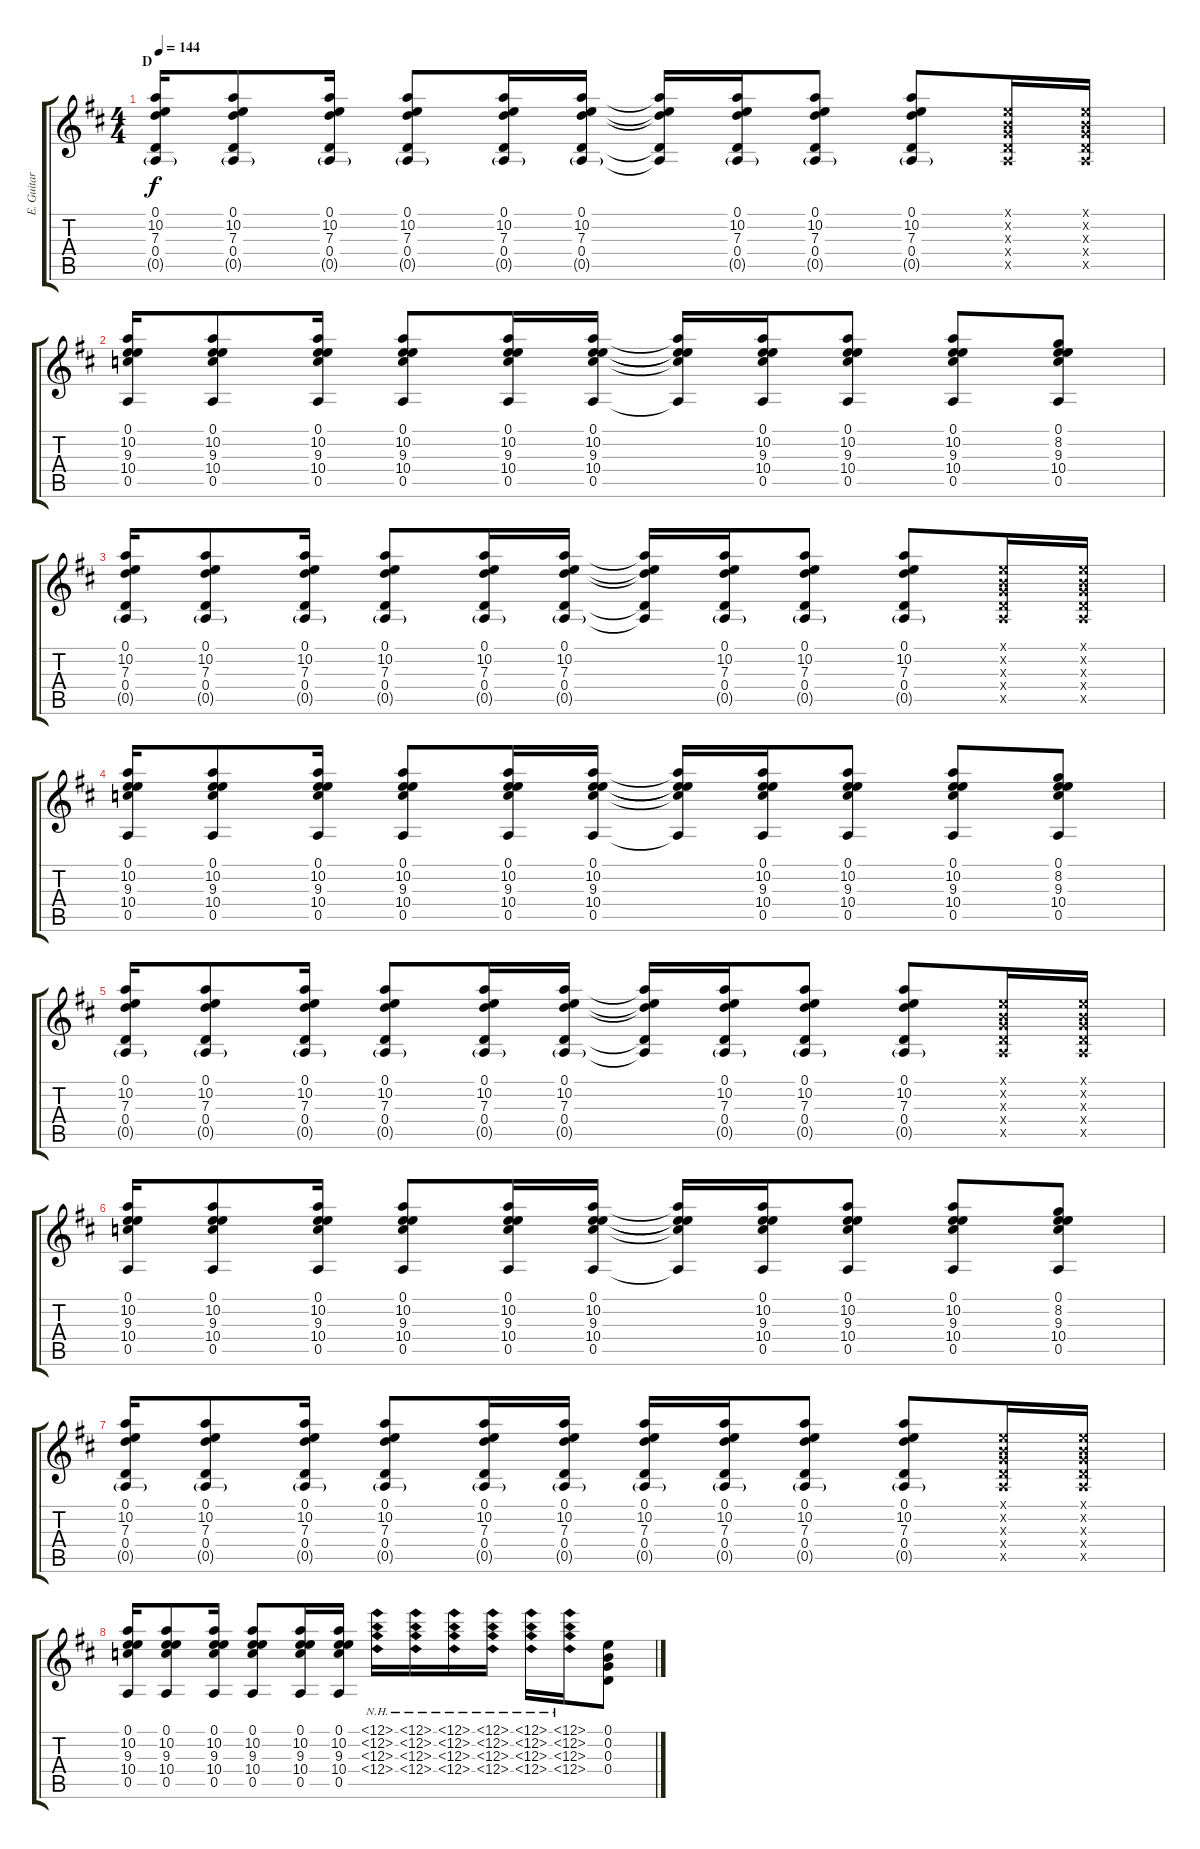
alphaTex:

\track ("E. Guitar I" "E. Guitar ") {instrument overdrivenguitar}
\staff {score tabs}
\tuning (E4 B3 G3 D3 A2 E2) {hide}
\ts (4 4)
\section ("" "D")
\tempo 144
\clef g2
\ks d
(0.1 10.2 7.3 0.4 0.5{g}).16{dy f} (0.1 10.2 7.3 0.4 0.5{g}).8 (0.1 10.2 7.3 0.4 0.5{g}).16 (0.1 10.2 7.3 0.4 0.5{g}).8 (0.1 10.2 7.3 0.4 0.5{g}).16 (0.1 10.2 7.3 0.4 0.5{g}).16 (0.1{t} 10.2{t} 7.3{t} 0.4{t} 0.5{t}).16 (0.1 10.2 7.3 0.4 0.5{g}).16 (0.1 10.2 7.3 0.4 0.5{g}).8 (0.1 10.2 7.3 0.4 0.5{g}).8 (0.1{x} 0.2{x} 0.3{x} 0.4{x} 0.5{x}).16 (0.1{x} 0.2{x} 0.3{x} 0.4{x} 0.5{x}).16 |
(0.1 10.2 9.3 10.4 0.5).16 (0.1 10.2 9.3 10.4 0.5).8 (0.1 10.2 9.3 10.4 0.5).16 (0.1 10.2 9.3 10.4 0.5).8 (0.1 10.2 9.3 10.4 0.5).16 (0.1 10.2 9.3 10.4 0.5).16 (0.1{t} 10.2{t} 9.3{t} 10.4{t} 0.5{t}).16 (0.1 10.2 9.3 10.4 0.5).16 (0.1 10.2 9.3 10.4 0.5).8 (0.1 10.2 9.3 10.4 0.5).8 (0.1 8.2 9.3 10.4 0.5).8 |
(0.1 10.2 7.3 0.4 0.5{g}).16 (0.1 10.2 7.3 0.4 0.5{g}).8 (0.1 10.2 7.3 0.4 0.5{g}).16 (0.1 10.2 7.3 0.4 0.5{g}).8 (0.1 10.2 7.3 0.4 0.5{g}).16 (0.1 10.2 7.3 0.4 0.5{g}).16 (0.1{t} 10.2{t} 7.3{t} 0.4{t} 0.5{t}).16 (0.1 10.2 7.3 0.4 0.5{g}).16 (0.1 10.2 7.3 0.4 0.5{g}).8 (0.1 10.2 7.3 0.4 0.5{g}).8 (0.1{x} 0.2{x} 0.3{x} 0.4{x} 0.5{x}).16 (0.1{x} 0.2{x} 0.3{x} 0.4{x} 0.5{x}).16 |
(0.1 10.2 9.3 10.4 0.5).16 (0.1 10.2 9.3 10.4 0.5).8 (0.1 10.2 9.3 10.4 0.5).16 (0.1 10.2 9.3 10.4 0.5).8 (0.1 10.2 9.3 10.4 0.5).16 (0.1 10.2 9.3 10.4 0.5).16 (0.1{t} 10.2{t} 9.3{t} 10.4{t} 0.5{t}).16 (0.1 10.2 9.3 10.4 0.5).16 (0.1 10.2 9.3 10.4 0.5).8 (0.1 10.2 9.3 10.4 0.5).8 (0.1 8.2 9.3 10.4 0.5).8 |
(0.1 10.2 7.3 0.4 0.5{g}).16 (0.1 10.2 7.3 0.4 0.5{g}).8 (0.1 10.2 7.3 0.4 0.5{g}).16 (0.1 10.2 7.3 0.4 0.5{g}).8 (0.1 10.2 7.3 0.4 0.5{g}).16 (0.1 10.2 7.3 0.4 0.5{g}).16 (0.1{t} 10.2{t} 7.3{t} 0.4{t} 0.5{t}).16 (0.1 10.2 7.3 0.4 0.5{g}).16 (0.1 10.2 7.3 0.4 0.5{g}).8 (0.1 10.2 7.3 0.4 0.5{g}).8 (0.1{x} 0.2{x} 0.3{x} 0.4{x} 0.5{x}).16 (0.1{x} 0.2{x} 0.3{x} 0.4{x} 0.5{x}).16 |
(0.1 10.2 9.3 10.4 0.5).16 (0.1 10.2 9.3 10.4 0.5).8 (0.1 10.2 9.3 10.4 0.5).16 (0.1 10.2 9.3 10.4 0.5).8 (0.1 10.2 9.3 10.4 0.5).16 (0.1 10.2 9.3 10.4 0.5).16 (0.1{t} 10.2{t} 9.3{t} 10.4{t} 0.5{t}).16 (0.1 10.2 9.3 10.4 0.5).16 (0.1 10.2 9.3 10.4 0.5).8 (0.1 10.2 9.3 10.4 0.5).8 (0.1 8.2 9.3 10.4 0.5).8 |
(0.1 10.2 7.3 0.4 0.5{g}).16 (0.1 10.2 7.3 0.4 0.5{g}).8 (0.1 10.2 7.3 0.4 0.5{g}).16 (0.1 10.2 7.3 0.4 0.5{g}).8 (0.1 10.2 7.3 0.4 0.5{g}).16 (0.1 10.2 7.3 0.4 0.5{g}).16 (0.1 10.2 7.3 0.4 0.5{g}).16 (0.1 10.2 7.3 0.4 0.5{g}).16 (0.1 10.2 7.3 0.4 0.5{g}).8 (0.1 10.2 7.3 0.4 0.5{g}).8 (0.1{x} 0.2{x} 0.3{x} 0.4{x} 0.5{x}).16 (0.1{x} 0.2{x} 0.3{x} 0.4{x} 0.5{x}).16 |
(0.1 10.2 9.3 10.4 0.5).16 (0.1 10.2 9.3 10.4 0.5).8 (0.1 10.2 9.3 10.4 0.5).16 (0.1 10.2 9.3 10.4 0.5).8 (0.1 10.2 9.3 10.4 0.5).16 (0.1 10.2 9.3 10.4 0.5).16 (12.1{nh} 12.2{nh} 12.3{nh} 12.4{nh}).16 (12.1{nh} 12.2{nh} 12.3{nh} 12.4{nh}).16 (12.1{nh} 12.2{nh} 12.3{nh} 12.4{nh}).16 (12.1{nh} 12.2{nh} 12.3{nh} 12.4{nh}).16 (12.1{nh} 12.2{nh} 12.3{nh} 12.4{nh}).16 (12.1{nh} 12.2{nh} 12.3{nh} 12.4{nh}).16 (0.1 0.2 0.3 0.4).8
